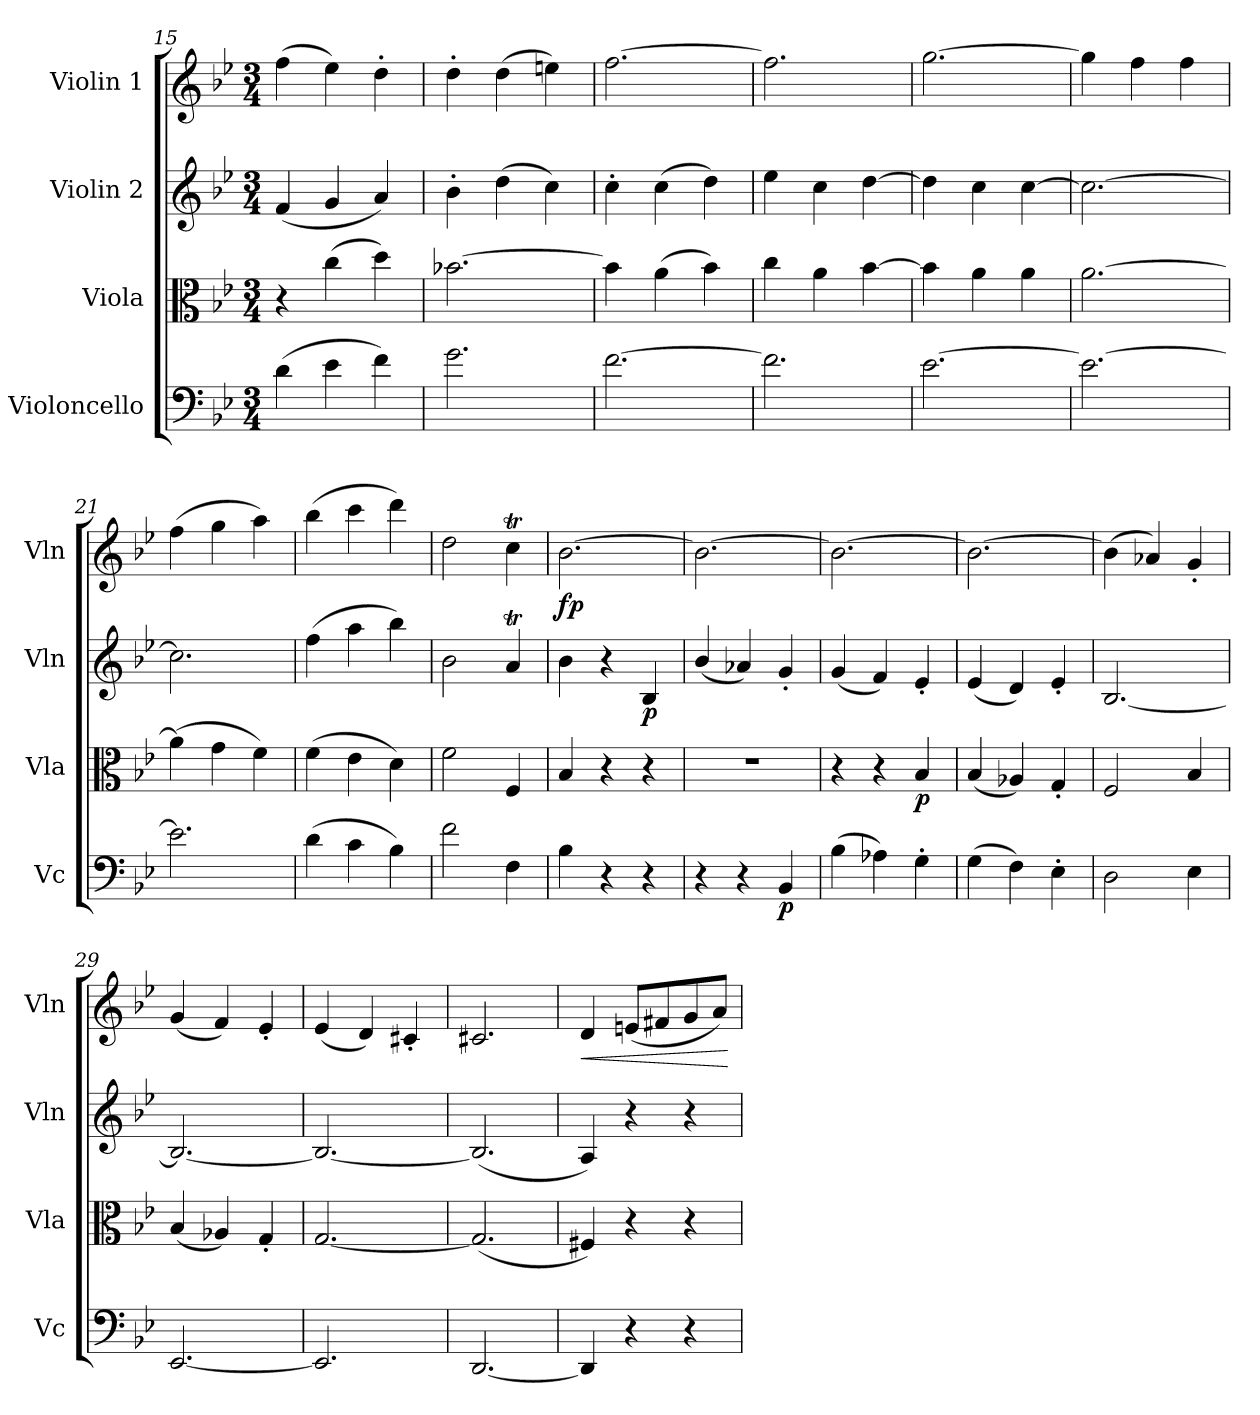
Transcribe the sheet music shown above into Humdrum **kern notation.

**kern	**dynam	**kern	**dynam	**kern	**dynam	**kern	**dynam
*part4	*part4	*part3	*part3	*part2	*part2	*part1	*part1
*staff4	*staff4	*staff3	*staff3	*staff2	*staff2	*staff1	*staff1
*I"Violoncello	*	*I"Viola	*	*I"Violin 2	*	*I"Violin 1	*
*I'Vc	*	*I'Vla	*	*I'Vln	*	*I'Vln	*
*clefF4	*	*clefC3	*	*clefG2	*	*clefG2	*
*k[b-e-]	*	*k[b-e-]	*	*k[b-e-]	*	*k[b-e-]	*
*M3/4	*	*M3/4	*	*M3/4	*	*M3/4	*
=15	=15	=15	=15	=15	=15	=15	=15
(4d\	.	4r	.	(4f/	.	(4ff\	.
4e-\	.	(4cc\	.	4g/	.	4ee-\)	.
4f\)	.	4dd\)	.	4a/)	.	4dd'\	.
=16	=16	=16	=16	=16	=16	=16	=16
2.g\	.	[2.b-X\	.	4b-'\	.	4dd'\	.
.	.	.	.	(4dd\	.	(4dd\	.
.	.	.	.	4cc\)	.	4een\)	.
!!LO:LB:g=z
=17	=17	=17	=17	=17	=17	=17	=17
[2.f\	.	4b-\]	.	4cc'\	.	[2.ff\	.
.	.	(4a\	.	(4cc\	.	.	.
.	.	4b-\)	.	4dd\)	.	.	.
=18	=18	=18	=18	=18	=18	=18	=18
2.f\]	.	4cc\	.	4ee-\	.	2.ff\]	.
.	.	4a\	.	4cc\	.	.	.
.	.	[4b-\	.	[4dd\	.	.	.
=19	=19	=19	=19	=19	=19	=19	=19
[2.e-\	.	4b-\]	.	4dd\]	.	[2.gg\	.
.	.	4a\	.	4cc\	.	.	.
.	.	4a\	.	[4cc\	.	.	.
=20	=20	=20	=20	=20	=20	=20	=20
2.e-\_	.	[2.a\	.	2.cc\_	.	4gg\]	.
.	.	.	.	.	.	4ff\	.
.	.	.	.	.	.	4ff\	.
=21	=21	=21	=21	=21	=21	=21	=21
2.e-\]	.	(4a\]	.	2.cc\]	.	(4ff\	.
.	.	4g\	.	.	.	4gg\	.
.	.	4f\)	.	.	.	4aa\)	.
=22	=22	=22	=22	=22	=22	=22	=22
(4d\	.	(4f\	.	(4ff\	.	(4bb-\	.
4c\	.	4e-\	.	4aa\	.	4ccc\	.
4B-\)	.	4d\)	.	4bb-\)	.	4ddd\)	.
=23	=23	=23	=23	=23	=23	=23	=23
2f\	.	2f\	.	2b-\	.	2dd\	.
4F\	.	4F/	.	4at/	.	4ccT\	.
=24	=24	=24	=24	=24	=24	=24	=24
!	!	!	!	!	!	!	!LO:DY:b
4B-\	.	4B-/	.	4b-\	.	[2.b-\	fp
4r	.	4r	.	4r	.	.	.
!	!	!	!	!	!LO:DY:b	!	!
4r	.	4r	.	4B-/	p	.	.
=25	=25	=25	=25	=25	=25	=25	=25
4r	.	2.r	.	(4b-/	.	2.b-\_	.
4r	.	.	.	4a-X/)	.	.	.
!	!LO:DY:b	!	!	!	!	!	!
4BB-/	p	.	.	4g'/	.	.	.
=26	=26	=26	=26	=26	=26	=26	=26
(4B-\	.	4r	.	(4g/	.	2.b-\_	.
4A-X\)	.	4r	.	4f/)	.	.	.
!	!	!	!LO:DY:b	!	!	!	!
4G'\	.	4B-/	p	4e-'/	.	.	.
!!LO:LB:g=z
=27	=27	=27	=27	=27	=27	=27	=27
(4G\	.	(4B-/	.	(4e-/	.	2.b-\_	.
4F\)	.	4A-X/)	.	4d/)	.	.	.
4E-'\	.	4G'/	.	4e-'/	.	.	.
=28	=28	=28	=28	=28	=28	=28	=28
2D\	.	2F/	.	[2.B-/	.	(4b-\]	.
.	.	.	.	.	.	4a-X/)	.
4E-\	.	4B-/	.	.	.	4g'/	.
=29	=29	=29	=29	=29	=29	=29	=29
[2.EE-/	.	(4B-/	.	2.B-/_	.	(4g/	.
.	.	4A-X/)	.	.	.	4f/)	.
.	.	4G'/	.	.	.	4e-'/	.
=30	=30	=30	=30	=30	=30	=30	=30
2.EE-/]	.	[2.G/	.	2.B-/_	.	(4e-/	.
.	.	.	.	.	.	4d/)	.
.	.	.	.	.	.	4c#X'/	.
=31	=31	=31	=31	=31	=31	=31	=31
[2.DD/	.	(2.G/]	.	(2.B-/]	.	2.c#X/	.
=32	=32	=32	=32	=32	=32	=32	=32
!	!	!	!	!	!	!	!LO:HP:b
4DD/]	.	4F#X/)	.	4A/)	.	4d/	<
4r	.	4r	.	4r	.	(8en/L	.
.	.	.	.	.	.	8f#X/	.
4r	.	4r	.	4r	.	8g/	.
.	.	.	.	.	.	8a/J)	.
.	.	.	.	.	.	.	[
=	=	=	=	=	=	=	=
*-	*-	*-	*-	*-	*-	*-	*-
